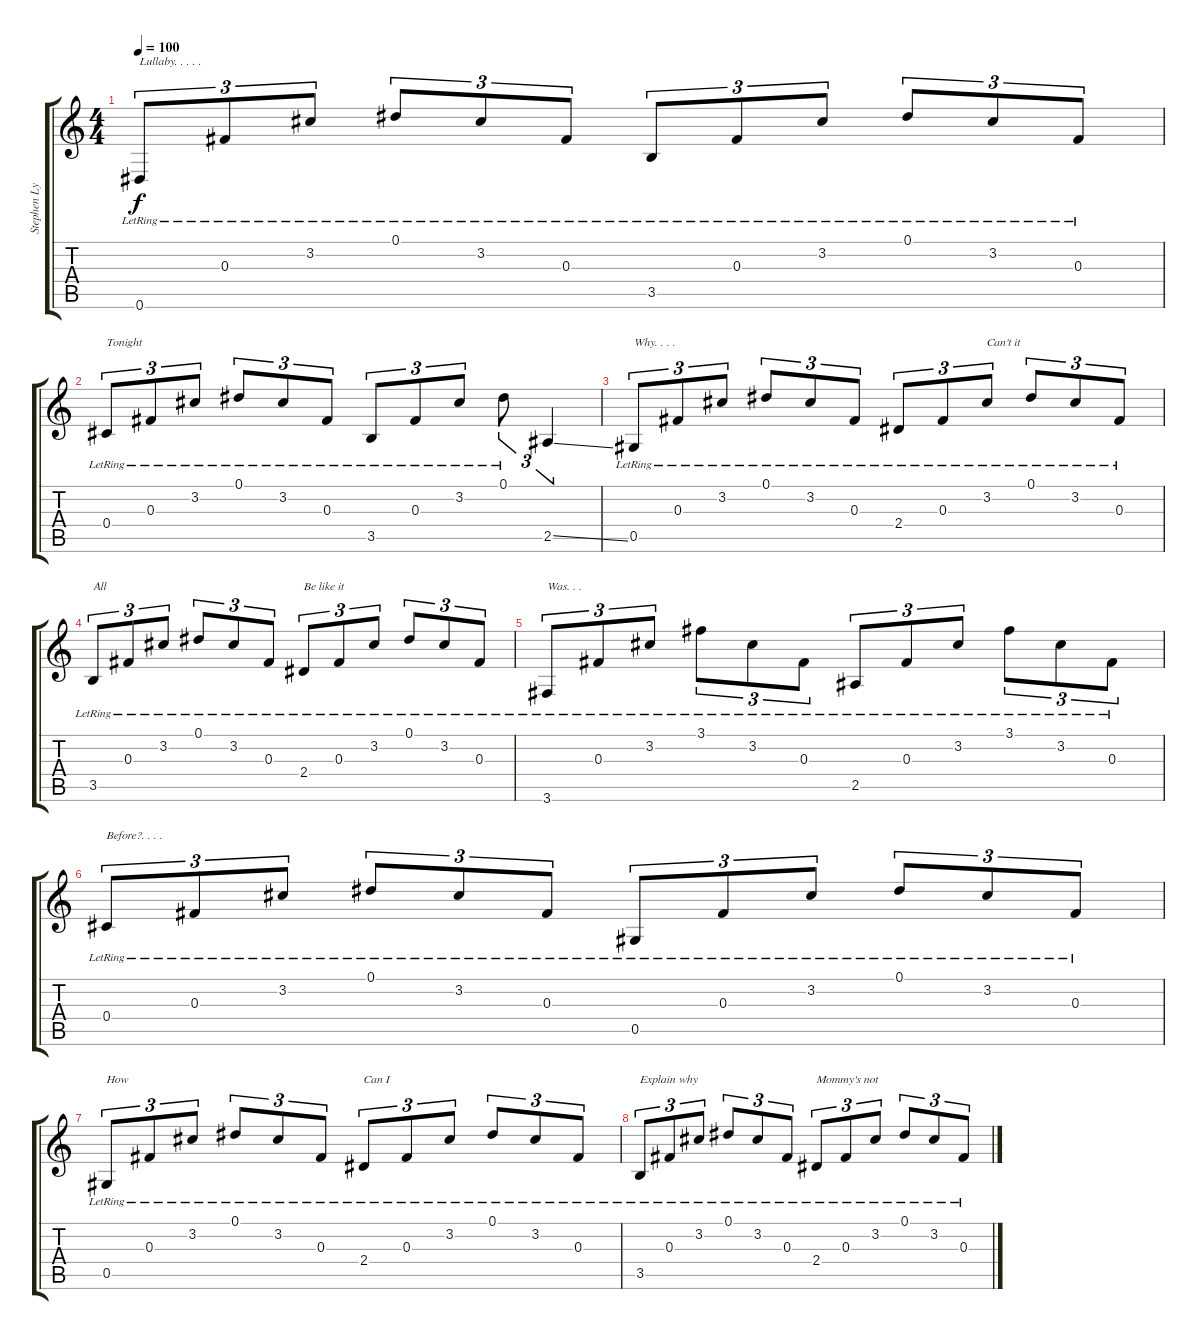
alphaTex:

\track ("Stephen Lynch" "Stephen Ly") {instrument acousticguitarsteel}
\staff {score tabs}
\tuning (Eb4 Bb3 Gb3 Db3 Ab2 Eb2) {hide}
\ts (4 4)
\tempo 100
\clef g2
\ks c
0.6{lr}.8{tu (3 2) txt "Lullaby. . . . ." dy f} 0.3{lr}.8{tu (3 2)} 3.2{lr}.8{tu (3 2)} 0.1{lr}.8{tu (3 2)} 3.2{lr}.8{tu (3 2)} 0.3{lr}.8{tu (3 2)} 3.5{lr}.8{tu (3 2)} 0.3{lr}.8{tu (3 2)} 3.2{lr}.8{tu (3 2)} 0.1{lr}.8{tu (3 2)} 3.2{lr}.8{tu (3 2)} 0.3{lr}.8{tu (3 2)} |
0.4{lr}.8{tu (3 2) txt "Tonight"} 0.3{lr}.8{tu (3 2)} 3.2{lr}.8{tu (3 2)} 0.1{lr}.8{tu (3 2)} 3.2{lr}.8{tu (3 2)} 0.3{lr}.8{tu (3 2)} 3.5{lr}.8{tu (3 2)} 0.3{lr}.8{tu (3 2)} 3.2{lr}.8{tu (3 2)} 0.1{lr}.8{tu (3 2)} 2.5{ss}.4{tu (3 2)} |
0.5{lr}.8{tu (3 2) txt "Why. . . ."} 0.3{lr}.8{tu (3 2)} 3.2{lr}.8{tu (3 2)} 0.1{lr}.8{tu (3 2)} 3.2{lr}.8{tu (3 2)} 0.3{lr}.8{tu (3 2)} 2.4{lr}.8{tu (3 2)} 0.3{lr}.8{tu (3 2)} 3.2{lr}.8{tu (3 2) txt "Can't it"} 0.1{lr}.8{tu (3 2)} 3.2{lr}.8{tu (3 2)} 0.3{lr}.8{tu (3 2)} |
3.5{lr}.8{tu (3 2) txt "All"} 0.3{lr}.8{tu (3 2)} 3.2{lr}.8{tu (3 2)} 0.1{lr}.8{tu (3 2)} 3.2{lr}.8{tu (3 2)} 0.3{lr}.8{tu (3 2)} 2.4{lr}.8{tu (3 2) txt "Be like it"} 0.3{lr}.8{tu (3 2)} 3.2{lr}.8{tu (3 2)} 0.1{lr}.8{tu (3 2)} 3.2{lr}.8{tu (3 2)} 0.3{lr}.8{tu (3 2)} |
3.6{lr}.8{tu (3 2) txt "Was. . ."} 0.3{lr}.8{tu (3 2)} 3.2{lr}.8{tu (3 2)} 3.1{lr}.8{tu (3 2)} 3.2{lr}.8{tu (3 2)} 0.3{lr}.8{tu (3 2)} 2.5{lr}.8{tu (3 2)} 0.3{lr}.8{tu (3 2)} 3.2{lr}.8{tu (3 2)} 3.1{lr}.8{tu (3 2)} 3.2{lr}.8{tu (3 2)} 0.3{lr}.8{tu (3 2)} |
0.4{lr}.8{tu (3 2) txt "Before?. . . ."} 0.3{lr}.8{tu (3 2)} 3.2{lr}.8{tu (3 2)} 0.1{lr}.8{tu (3 2)} 3.2{lr}.8{tu (3 2)} 0.3{lr}.8{tu (3 2)} 0.5{lr}.8{tu (3 2)} 0.3{lr}.8{tu (3 2)} 3.2{lr}.8{tu (3 2)} 0.1{lr}.8{tu (3 2)} 3.2{lr}.8{tu (3 2)} 0.3{lr}.8{tu (3 2)} |
0.5{lr}.8{tu (3 2) txt "How"} 0.3{lr}.8{tu (3 2)} 3.2{lr}.8{tu (3 2)} 0.1{lr}.8{tu (3 2)} 3.2{lr}.8{tu (3 2)} 0.3{lr}.8{tu (3 2)} 2.4{lr}.8{tu (3 2) txt "Can I"} 0.3{lr}.8{tu (3 2)} 3.2{lr}.8{tu (3 2)} 0.1{lr}.8{tu (3 2)} 3.2{lr}.8{tu (3 2)} 0.3{lr}.8{tu (3 2)} |
3.5{lr}.8{tu (3 2) txt "Explain why"} 0.3{lr}.8{tu (3 2)} 3.2{lr}.8{tu (3 2)} 0.1{lr}.8{tu (3 2)} 3.2{lr}.8{tu (3 2)} 0.3{lr}.8{tu (3 2)} 2.4{lr}.8{tu (3 2) txt "Mommy's not"} 0.3{lr}.8{tu (3 2)} 3.2{lr}.8{tu (3 2)} 0.1{lr}.8{tu (3 2)} 3.2{lr}.8{tu (3 2)} 0.3{lr}.8{tu (3 2)}
